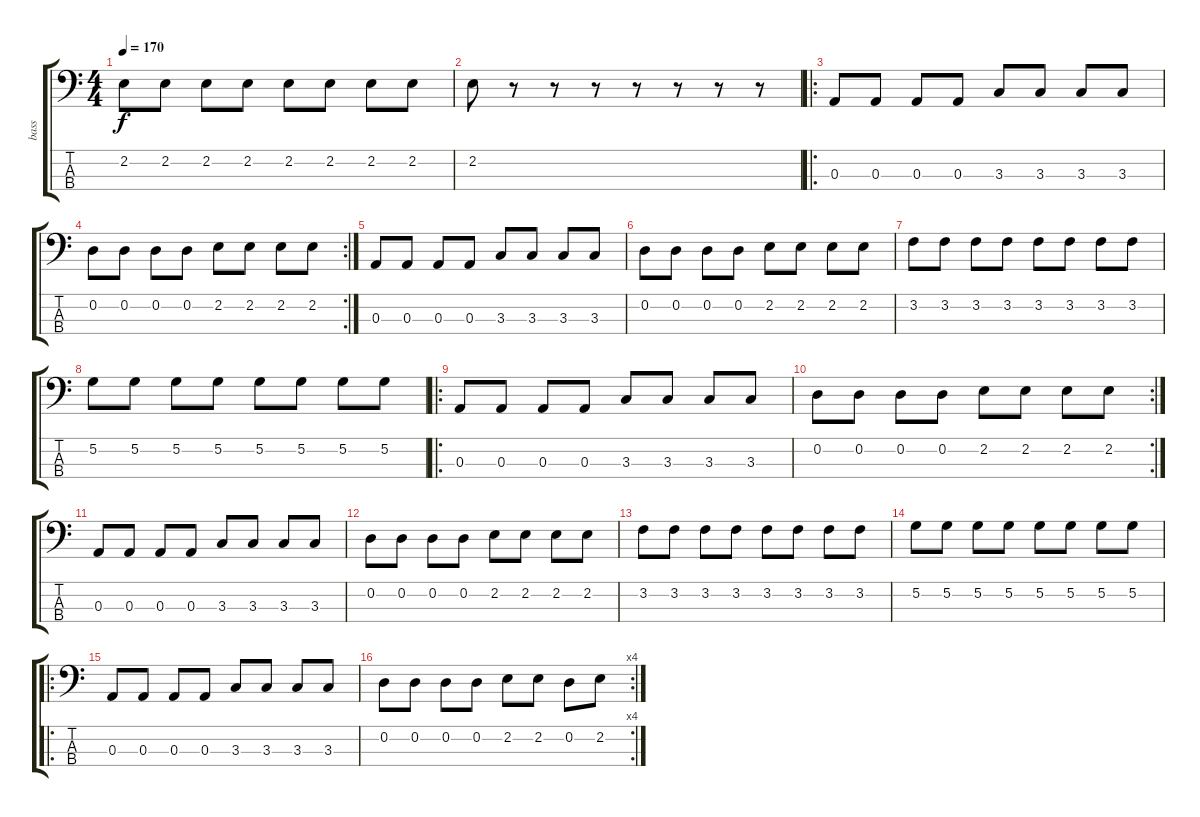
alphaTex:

\track ("bass" "bass") {instrument electricbasspick}
\staff {score tabs}
\tuning (G2 D2 A1 E1) {hide}
\ts (4 4)
\tempo 170
\clef f4
\ks c
2.2.8{dy f} 2.2.8 2.2.8 2.2.8 2.2.8 2.2.8 2.2.8 2.2.8 |
2.2.8 r.8 r.8 r.8 r.8 r.8 r.8 r.8 |
\ro
0.3.8 0.3.8 0.3.8 0.3.8 3.3.8 3.3.8 3.3.8 3.3.8 |
\rc 2
0.2.8 0.2.8 0.2.8 0.2.8 2.2.8 2.2.8 2.2.8 2.2.8 |
0.3.8 0.3.8 0.3.8 0.3.8 3.3.8 3.3.8 3.3.8 3.3.8 |
0.2.8 0.2.8 0.2.8 0.2.8 2.2.8 2.2.8 2.2.8 2.2.8 |
3.2.8 3.2.8 3.2.8 3.2.8 3.2.8 3.2.8 3.2.8 3.2.8 |
5.2.8 5.2.8 5.2.8 5.2.8 5.2.8 5.2.8 5.2.8 5.2.8 |
\ro
0.3.8 0.3.8 0.3.8 0.3.8 3.3.8 3.3.8 3.3.8 3.3.8 |
\rc 2
0.2.8 0.2.8 0.2.8 0.2.8 2.2.8 2.2.8 2.2.8 2.2.8 |
0.3.8 0.3.8 0.3.8 0.3.8 3.3.8 3.3.8 3.3.8 3.3.8 |
0.2.8 0.2.8 0.2.8 0.2.8 2.2.8 2.2.8 2.2.8 2.2.8 |
3.2.8 3.2.8 3.2.8 3.2.8 3.2.8 3.2.8 3.2.8 3.2.8 |
5.2.8 5.2.8 5.2.8 5.2.8 5.2.8 5.2.8 5.2.8 5.2.8 |
\ro
0.3.8 0.3.8 0.3.8 0.3.8 3.3.8 3.3.8 3.3.8 3.3.8 |
\rc 4
0.2.8 0.2.8 0.2.8 0.2.8 2.2.8 2.2.8 0.2.8 2.2.8
